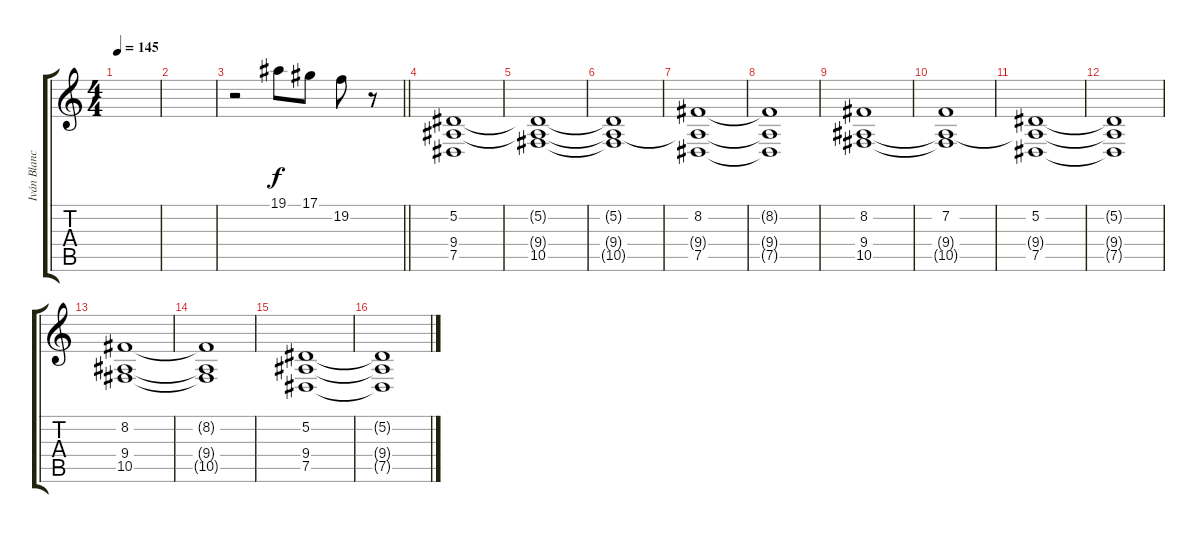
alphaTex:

\track ("Iván Blanco" "Iván Blanc") {instrument choiraahs}
\staff {score tabs}
\tuning (Eb4 Bb3 Gb3 Db3 Ab2 Eb2) {hide}
\ts (4 4)
\tempo 145
\clef g2
\ks c
|
|
\barLineRight lightlight
r.2{instrument stringensemble1} 19.1.8 17.1.8 19.2.8 r.8 |
(5.2 9.4 7.5).1{volume 8 instrument choiraahs} |
(5.2{t} 9.4{t} 10.5).1 |
(5.2{t} 9.4{t} 10.5{t}).1 |
(8.2 9.4{t} 7.5).1 |
(8.2{t} 9.4{t} 7.5{t}).1 |
(8.2 9.4 10.5).1 |
(7.2 9.4{t} 10.5{t}).1 |
(5.2 9.4{t} 7.5).1 |
(5.2{t} 9.4{t} 7.5{t}).1 |
(8.2 9.4 10.5).1 |
(8.2{t} 9.4{t} 10.5{t}).1 |
(5.2 9.4 7.5).1 |
(5.2{t} 9.4{t} 7.5{t}).1
